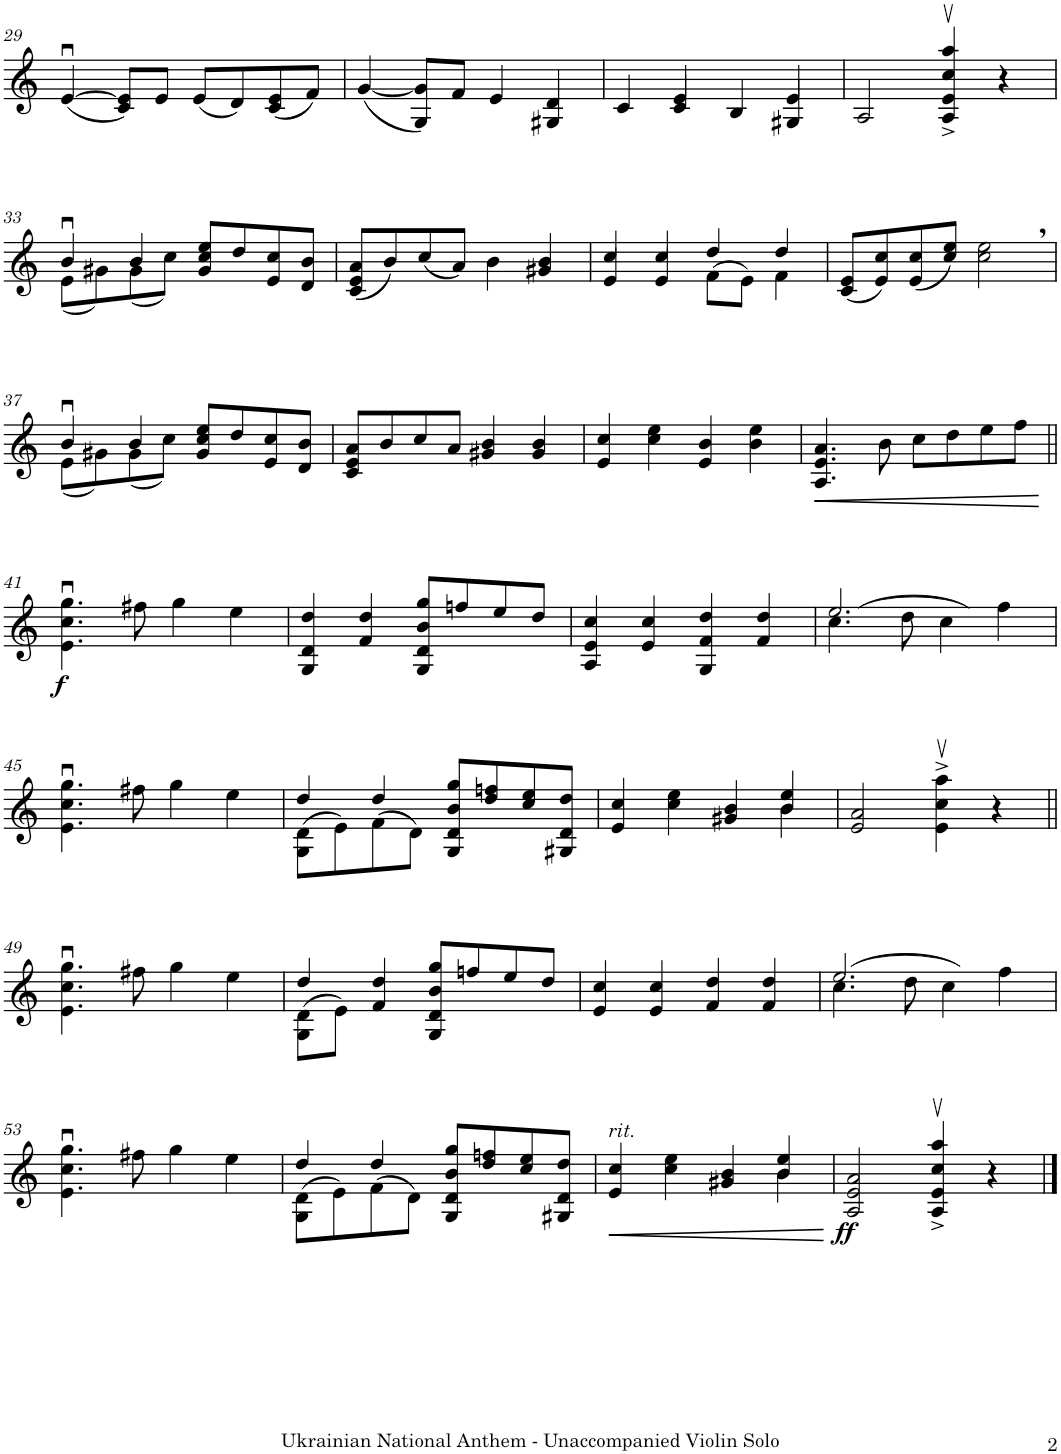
**kern	**dynam
*part1	*part1
*staff1	*staff1
*I"Violin	*
*I'Vln.	*
!!LO:PB:g=z
*clefG2	*
*k[]	*
*M4/4	*
=29	=29
(<[>4eu/	.
8c/ 8e/]L)	.
8e/J	.
(8e/L	.
8d/)	.
(8c/ 8e/	.
8f/J)	.
=30	=30
*^	*
(<[<4g/	2.ryy	.
8G/ 8g/]L)	.	.
8f/J	.	.
4e/	.	.
4d/	4G#X/	.
=31	=31	=31
4c/	4ryy	.
4e/	4c/	.
4B/	4ryy	.
4e/	4G#X/	.
*v	*v	*
=32	=32
2A/	.
4A/v^ 4e/v^ 4cc/v^ 4aa/v^	.
4r	.
!!LO:LB:g=z
=33	=33
*^	*
4bu/	(8e\L	.
.	8g#X\)	.
4b/	(8g#\	.
.	8cc\J)	.
8g#/ 8cc/ 8ee/L	2ryy	.
8dd/	.	.
8e/ 8cc/	.	.
8d/ 8b/J	.	.
*v	*v	*
=34	=34
(8c/ 8e/ 8a/L	.
8b/)	.
(8cc/	.
8a/J)	.
4b\	.
4g#X/ 4b/	.
=35	=35
*^	*
4cc/	4e/	.
4cc/	4e/	.
4dd/	(>8f\L	.
.	8e\J)	.
4dd/	4f\	.
*v	*v	*
=36	=36
(8c/ 8e/L	.
8e/ 8cc/)	.
(8e/ 8cc/	.
8cc/ 8ee/J)	.
2cc\, 2ee\,	.
!!LO:LB:g=z
=37	=37
*^	*
4bu/	(<8e\L	.
.	8g#X\)	.
4b/	(8g#\	.
.	8cc\J)	.
8g#/ 8cc/ 8ee/L	2ryy	.
8dd/	.	.
8e/ 8cc/	.	.
8d/ 8b/J	.	.
*v	*v	*
=38	=38
8c/ 8e/ 8a/L	.
8b/	.
8cc/	.
8a/J	.
4g#X/ 4b/	.
4g#/ 4b/	.
=39	=39
4e/ 4cc/	.
4cc\ 4ee\	.
4e/ 4b/	.
4b\ 4ee\	.
=40	=40
!	!LO:HP:b
4.A/ 4.e/ 4.a/	<
8b\	.
8cc\L	.
8dd\	.
8ee\	.
8ff\J	.
.	[
!!LO:LB:g=z
=41||	=41||
!	!LO:DY:b
4.e\u 4.cc\u 4.gg\u	f
8ff#X\	.
4gg\	.
4ee\	.
=42	=42
4G/ 4d/ 4dd/	.
4f/ 4dd/	.
8G/ 8d/ 8b/ 8gg/L	.
8ffn/	.
8ee/	.
8dd/J	.
=43	=43
4A/ 4e/ 4cc/	.
4e/ 4cc/	.
4G/ 4f/ 4dd/	.
4f/ 4dd/	.
=44	=44
*^	*
2.ee/	(>4.cc\	.
.	8dd\	.
.	4cc\)	.
4ff\	4ryy	.
*v	*v	*
!!LO:LB:g=z
=45	=45
4.e\u 4.cc\u 4.gg\u	.
8ff#X\	.
4gg\	.
4ee\	.
=46	=46
*^	*
4dd/	(>8G\ 8d\L	.
.	8e\)	.
4dd/	(>8f\	.
.	8d\J)	.
8G/ 8d/ 8b/ 8gg/L	2ryy	.
8dd/ 8ffn/	.	.
8cc/ 8ee/	.	.
8G#X/ 8d/ 8dd/J	.	.
=47	=47	=47
4e/ 4cc/	2.ryy	.
4cc\ 4ee\	.	.
4g#X/ 4b/	.	.
4b/ 4ee/	4b\	.
*v	*v	*
=48	=48
2e/ 2a/	.
4e\v^ 4cc\v^ 4aa\v^	.
4r	.
!!LO:LB:g=z
=49||	=49||
4.e\u 4.cc\u 4.gg\u	.
8ff#X\	.
4gg\	.
4ee\	.
=50	=50
*^	*
4dd/	(>8G\ 8d\L	.
.	8e\J)	.
4f/ 4dd/	2.ryy	.
8G/ 8d/ 8b/ 8gg/L	.	.
8ffn/	.	.
8ee/	.	.
8dd/J	.	.
*v	*v	*
=51	=51
4e/ 4cc/	.
4e/ 4cc/	.
4f/ 4dd/	.
4f/ 4dd/	.
=52	=52
*^	*
2.ee/	(>4.cc\	.
.	8dd\	.
.	4cc\)	.
4ff\	4ryy	.
*v	*v	*
!!LO:LB:g=z
=53	=53
4.e\u 4.cc\u 4.gg\u	.
8ff#X\	.
4gg\	.
4ee\	.
=54	=54
*^	*
4dd/	(>8G\ 8d\L	.
.	8e\)	.
4dd/	(>8f\	.
.	8d\J)	.
8G/ 8d/ 8b/ 8gg/L	2ryy	.
8dd/ 8ffn/	.	.
8cc/ 8ee/	.	.
8G#X/ 8d/ 8dd/J	.	.
=55	=55	=55
!LO:TX:a:i:t=rit.	!	!
!	!	!LO:HP:b
4e/ 4cc/	2.ryy	<
4cc\ 4ee\	.	.
4g#X/ 4b/	.	.
4b/ 4ee/	4b\	.
*v	*v	*
.	[
=56	=56
!	!LO:DY:b
2A/ 2e/ 2a/	ff
4A/v^ 4e/v^ 4cc/v^ 4aa/v^	.
4r	.
==	==
*-	*-
